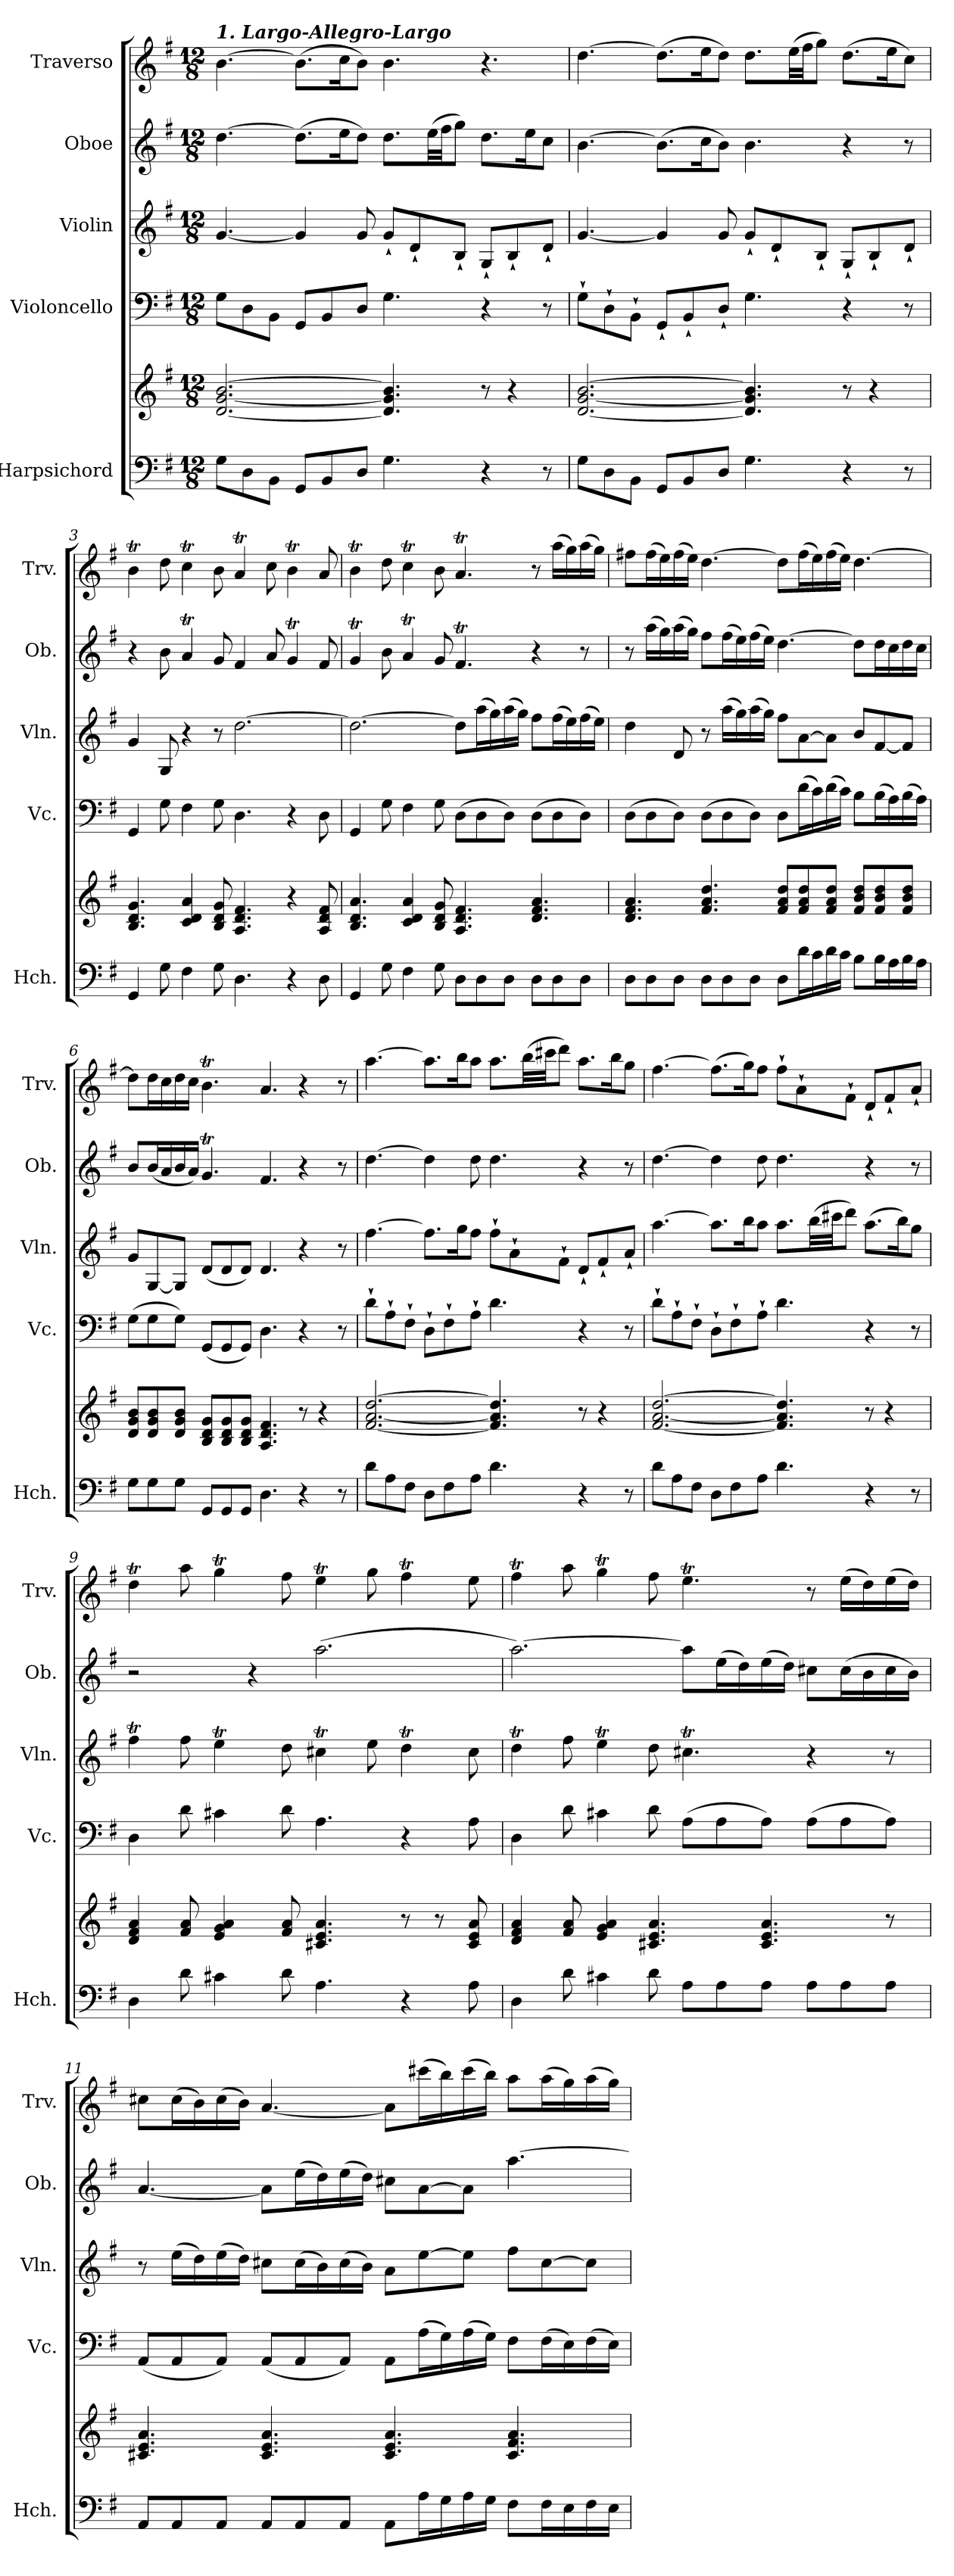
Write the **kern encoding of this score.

**kern	**kern	**kern	**kern	**kern	**kern
*part5	*part5	*part4	*part3	*part2	*part1
*staff6	*staff5	*staff4	*staff3	*staff2	*staff1
*I"Harpsichord	*	*I"Violoncello	*I"Violin	*I"Oboe	*I"Traverso
*I'Hch.	*	*I'Vc.	*I'Vln.	*I'Ob.	*I'Trv.
*clefF4	*clefG2	*clefF4	*clefG2	*clefG2	*clefG2
*k[f#]	*k[f#]	*k[f#]	*k[f#]	*k[f#]	*k[f#]
*M12/8	*M12/8	*M12/8	*M12/8	*M12/8	*M12/8
*MM75	*MM75	*MM75	*MM75	*MM75	*MM75
=1	=1	=1	=1	=1	=1
!	!	!	!	!	!LO:TX:a:Bi:t=1. Largo-Allegro-Largo
8G\L	[2.d/ [2.g/ [2.b/	8G\L	[4.g/	[4.dd\	[4.b\
8D\	.	8D\	.	.	.
8BB\J	.	8BB\J	.	.	.
8GG/L	.	8GG/L	4g/]	(8.dd\L]	(8.b\L]
8BB/	.	8BB/	.	.	.
.	.	.	.	16ee\K	16cc\K
8D/J	.	8D/J	8g/	8dd\J)	8b\J)
4.G\	4.d/] 4.g/] 4.b/]	4.G\	8g`/L	8.dd\L	4.b\
.	.	.	8d`/	.	.
.	.	.	.	(32ee\LL	.
.	.	.	.	32ff#\JJ	.
.	.	.	8B`/J	8gg\J)	.
4r	8r	4r	8G`/L	8.dd\L	4.r
.	4r	.	8B`/	.	.
.	.	.	.	16ee\K	.
8r	.	8r	8d`/J	8cc\J	.
=2	=2	=2	=2	=2	=2
8G\L	[2.d/ [2.g/ [2.b/	8G`\L	[4.g/	[4.b\	[4.dd\
8D\	.	8D`\	.	.	.
8BB\J	.	8BB`\J	.	.	.
8GG/L	.	8GG`/L	4g/]	(8.b\L]	(8.dd\L]
8BB/	.	8BB`/	.	.	.
.	.	.	.	16cc\K	16ee\K
8D/J	.	8D`/J	8g/	8b\J)	8dd\J)
4.G\	4.d/] 4.g/] 4.b/]	4.G\	8g`/L	4.b\	8.dd\L
.	.	.	8d`/	.	.
.	.	.	.	.	(32ee\LL
.	.	.	.	.	32ff#\JJ
.	.	.	8B`/J	.	8gg\J)
4r	8r	4r	8G`/L	4r	(8.dd\L
.	4r	.	8B`/	.	.
.	.	.	.	.	16ee\K
8r	.	8r	8d`/J	8r	8cc\J)
=3	=3	=3	=3	=3	=3
4GG/	4.B/ 4.d/ 4.g/	4GG/	4g/	4r	4bt\
8G\	.	8G\	8G/	8b\	8dd\
4F#\	4c/ 4d/ 4a/	4F#\	4r	4aT/	4ccT\
8G\	8B/ 8d/ 8g/	8G\	8r	8g/	8b\
4.D\	4.A/ 4.d/ 4.f#/	4.D\	[2.dd\	4f#/	4aT/
.	.	.	.	8a/	8cc\
4r	4r	4r	.	4gT/	4bt\
8D\	8A/ 8d/ 8f#/	8D\	.	8f#/	8a/
=4	=4	=4	=4	=4	=4
4GG/	4.B/ 4.d/ 4.a/	4GG/	2.dd\_	4gT/	4bt\
8G\	.	8G\	.	8b\	8dd\
4F#\	4c/ 4d/ 4a/	4F#\	.	4aT/	4ccT\
8G\	8B/ 8d/ 8g/	8G\	.	8g/	8b\
8D\L	4.A/ 4.d/ 4.f#/	(8D\L	8dd\L]	4.f#t/	4.aT/
8D\	.	8D\	(16aa\L	.	.
.	.	.	16gg\)	.	.
8D\J	.	8D\J)	(16aa\	.	.
.	.	.	16gg\JJ)	.	.
8D\L	4.d/ 4.f#/ 4.a/	(8D\L	8ff#\L	4r	8r
8D\	.	8D\	(16ff#\L	.	(16aa\LL
.	.	.	16ee\)	.	16gg\)
8D\J	.	8D\J)	(16ff#\	8r	(16aa\
.	.	.	16ee\JJ)	.	16gg\JJ)
!!LO:LB:g=z
=5	=5	=5	=5	=5	=5
8D\L	4.d/ 4.f#/ 4.a/	(8D\L	4dd\	8r	8ff#X\L
8D\	.	8D\	.	(16aa\LL	(16ff#\L
.	.	.	.	16gg\)	16ee\)
8D\J	.	8D\J)	8d/	(16aa\	(16ff#\
.	.	.	.	16gg\JJ)	16ee\JJ)
8D\L	4.f#/ 4.a/ 4.dd/	(8D\L	8r	8ff#\L	[4.dd\
8D\	.	8D\	(16aa\LL	(16ff#\L	.
.	.	.	16gg\)	16ee\)	.
8D\J	.	8D\J)	(16aa\	(16ff#\	.
.	.	.	16gg\JJ)	16ee\JJ)	.
8D\L	8f#/ 8a/ 8dd/L	8D\L	8ff#\L	[4.dd\	8dd\L]
16d\L	8f#/ 8a/ 8dd/	(16d\L	[8a\	.	(16ff#\L
16c\	.	16c\)	.	.	16ee\)
16d\	8f#/ 8a/ 8dd/J	(16d\	8a\J]	.	(16ff#\
16c\JJ	.	16c\JJ)	.	.	16ee\JJ)
8B\L	8f#/ 8b/ 8dd/L	8B\L	8b/L	8dd\L]	[4.dd\
16B\L	8f#/ 8b/ 8dd/	(16B\L	[8f#/	16dd\L	.
16A\	.	16A\)	.	16cc\	.
16B\	8f#/ 8b/ 8dd/J	(16B\	8f#/J]	16dd\	.
16A\JJ	.	16A\JJ)	.	16cc\JJ	.
=6	=6	=6	=6	=6	=6
8G\L	8d/ 8g/ 8b/L	(8G\L	8g/L	8b/L	8dd\L]
8G\	8d/ 8g/ 8b/	8G\	[8G/	(16b/L	16dd\L
.	.	.	.	16a/	16cc\
8G\J	8d/ 8g/ 8b/J	8G\J)	8G/J]	16b/	16dd\
.	.	.	.	16a/JJ)	16cc\JJ
8GG/L	8B/ 8d/ 8g/L	(8GG/L	(8d/L	4.gT/	4.bt\
8GG/	8B/ 8d/ 8g/	8GG/	8d/	.	.
8GG/J	8B/ 8d/ 8g/J	8GG/J)	8d/J)	.	.
4.D\	4.A/ 4.d/ 4.f#/	4.D\	4.d/	4.f#/	4.a/
4r	8r	4r	4r	4r	4r
.	4r	.	.	.	.
8r	.	8r	8r	8r	8r
=7	=7	=7	=7	=7	=7
8d\L	[2.f#/ [2.a/ [2.dd/	8d`\L	[4.ff#\	[4.dd\	[4.aa\
8A\	.	8A`\	.	.	.
8F#\J	.	8F#`\J	.	.	.
8D\L	.	8D`\L	8.ff#\L]	4dd\]	8.aa\L]
8F#\	.	8F#`\	.	.	.
.	.	.	16gg\K	.	16bb\K
8A\J	.	8A`\J	8ff#\J	8dd\	8aa\J
4.d\	4.f#/] 4.a/] 4.dd/]	4.d\	8ff#`\L	4.dd\	8.aa\L
.	.	.	8a`\	.	.
.	.	.	.	.	(32bb\LL
.	.	.	.	.	32ccc#X\JJ
.	.	.	8f#`\J	.	8ddd\J)
4r	8r	4r	8d`/L	4r	8.aa\L
.	4r	.	8f#`/	.	.
.	.	.	.	.	16bb\K
8r	.	8r	8a`/J	8r	8gg\J
=8	=8	=8	=8	=8	=8
8d\L	[2.f#/ [2.a/ [2.dd/	8d`\L	[4.aa\	[4.dd\	[4.ff#\
8A\	.	8A`\	.	.	.
8F#\J	.	8F#`\J	.	.	.
8D\L	.	8D`\L	8.aa\L]	4dd\]	(8.ff#\L]
8F#\	.	8F#`\	.	.	.
.	.	.	16bb\K	.	16gg\K)
8A\J	.	8A`\J	8aa\J	8dd\	8ff#\J
4.d\	4.f#/] 4.a/] 4.dd/]	4.d\	8.aa\L	4.dd\	8ff#`\L
.	.	.	.	.	8a`\
.	.	.	(32bb\LL	.	.
.	.	.	32ccc#X\JJ	.	.
.	.	.	8ddd\J)	.	8f#`\J
4r	8r	4r	(8.aa\L	4r	8d`/L
.	4r	.	.	.	8f#`/
.	.	.	16bb\K)	.	.
8r	.	8r	8gg\J	8r	8a`/J
!!LO:PB:g=z
=9	=9	=9	=9	=9	=9
4D\	4d/ 4f#/ 4a/	4D\	4ff#t\	2r	4ddT\
8d\	8f#/ 8a/	8d\	8ff#\	.	8aa\
4c#X\	4e/ 4g/ 4a/	4c#X\	4eeT\	.	4ggT\
.	.	.	.	4r	.
8d\	8f#/ 8a/	8d\	8dd\	.	8ff#\
4.A\	4.c#X/ 4.e/ 4.a/	4.A\	4cc#Xt\	(2.aa\	4eeT\
.	.	.	8ee\	.	8gg\
4r	8r	4r	4ddT\	.	4ff#t\
.	8r	.	.	.	.
8A\	8c#/ 8e/ 8a/	8A\	8cc#\	.	8ee\
=10	=10	=10	=10	=10	=10
4D\	4d/ 4f#/ 4a/	4D\	4ddT\	[2.aa\)	4ff#t\
8d\	8f#/ 8a/	8d\	8ff#\	.	8aa\
4c#X\	4e/ 4g/ 4a/	4c#X\	4eeT\	.	4ggT\
8d\	4.c#X/ 4.e/ 4.a/	8d\	8dd\	.	8ff#\
8A\L	.	(8A\L	4.cc#Xt\	8aa\L]	4.eeT\
8A\	.	8A\	.	(16ee\L	.
.	.	.	.	16dd\)	.
8A\J	4.c#/ 4.e/ 4.a/	8A\J)	.	(16ee\	.
.	.	.	.	16dd\JJ)	.
8A\L	.	(8A\L	4r	8cc#X\L	8r
8A\	.	8A\	.	(16cc#\L	(16ee\LL
.	.	.	.	16b\	16dd\)
8A\J	8r	8A\J)	8r	16cc#\	(16ee\
.	.	.	.	16b\JJ)	16dd\JJ)
=11	=11	=11	=11	=11	=11
8AA/L	4.c#X/ 4.e/ 4.a/	(8AA/L	8r	[4.a/	8cc#X\L
8AA/	.	8AA/	(16ee\LL	.	(16cc#\L
.	.	.	16dd\)	.	16b\)
8AA/J	.	8AA/J)	(16ee\	.	(16cc#\
.	.	.	16dd\JJ)	.	16b\JJ)
8AA/L	4.c#/ 4.e/ 4.a/	(8AA/L	8cc#X\L	8a\L]	[4.a/
8AA/	.	8AA/	(16cc#\L	(16ee\L	.
.	.	.	16b\)	16dd\)	.
8AA/J	.	8AA/J)	(16cc#\	(16ee\	.
.	.	.	16b\JJ)	16dd\JJ)	.
8AA\L	4.c#/ 4.e/ 4.a/	8AA\L	8a\L	8cc#X\L	8a\L]
16A\L	.	(16A\L	[8ee\	[8a\	(16ccc#X\L
16G\	.	16G\)	.	.	16bb\)
16A\	.	(16A\	8ee\J]	8a\J]	(16ccc#\
16G\JJ	.	16G\JJ)	.	.	16bb\JJ)
8F#\L	4.c#/ 4.f#/ 4.a/	8F#\L	8ff#\L	[4.aa\	8aa\L
16F#\L	.	(16F#\L	[8cc#\	.	(16aa\L
16E\	.	16E\)	.	.	16gg\)
16F#\	.	(16F#\	8cc#\J]	.	(16aa\
16E\JJ	.	16E\JJ)	.	.	16gg\JJ)
=	=	=	=	=	=
*-	*-	*-	*-	*-	*-
